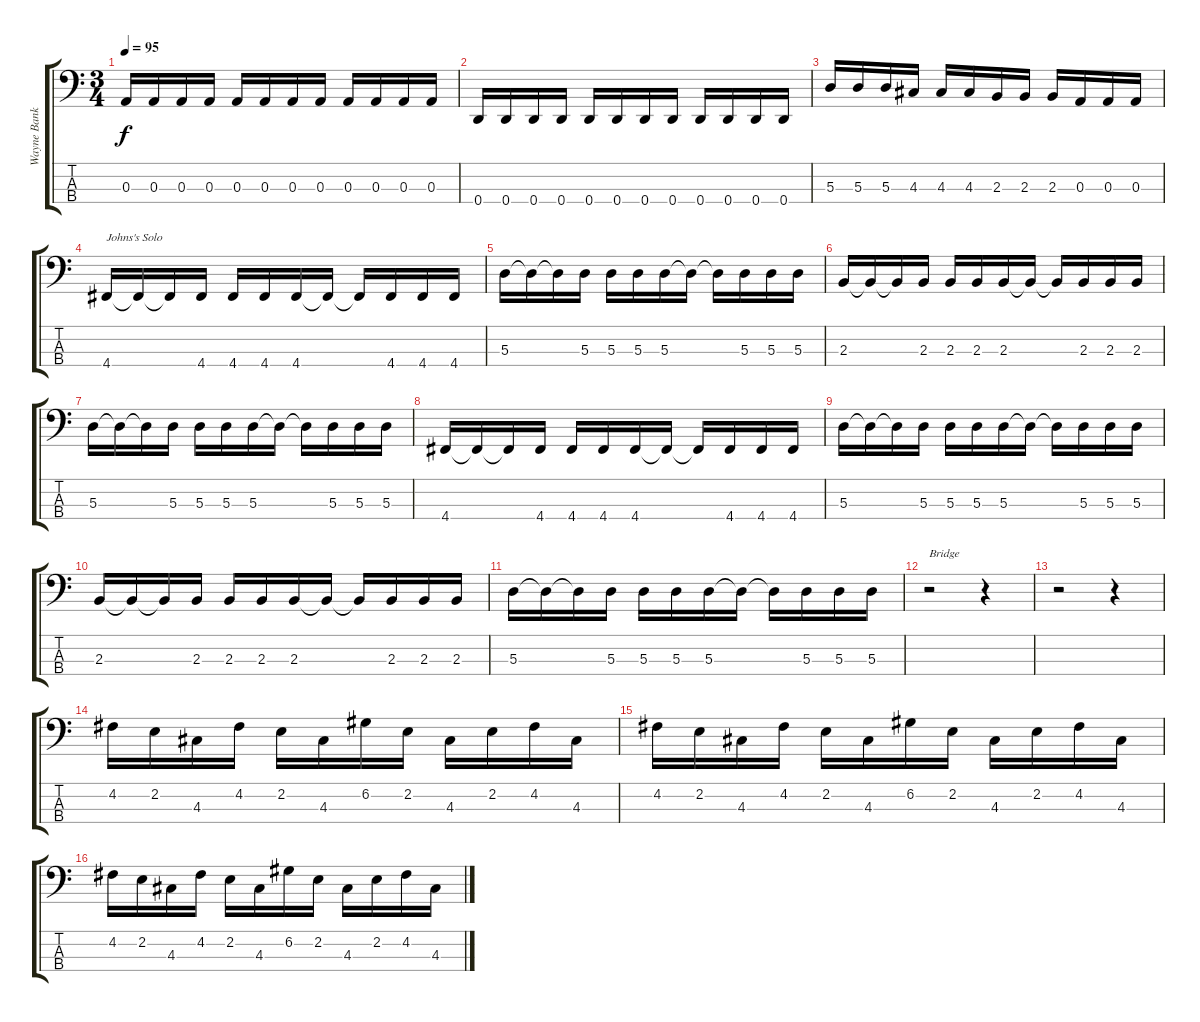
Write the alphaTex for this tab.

\track ("Wayne Banks" "Wayne Bank") {instrument electricbasspick}
\staff {score tabs}
\tuning (G2 D2 A1 D1) {hide}
\ts (3 4)
\tempo 95
\clef f4
\ks c
0.3.16{dy f} 0.3.16 0.3.16 0.3.16 0.3.16 0.3.16 0.3.16 0.3.16 0.3.16 0.3.16 0.3.16 0.3.16 |
0.4.16 0.4.16 0.4.16 0.4.16 0.4.16 0.4.16 0.4.16 0.4.16 0.4.16 0.4.16 0.4.16 0.4.16 |
5.3.16 5.3.16 5.3.16 4.3.16 4.3.16 4.3.16 2.3.16 2.3.16 2.3.16 0.3.16 0.3.16 0.3.16 |
4.4.16{txt "Johns's Solo"} 4.4{t}.16 4.4{t}.16 4.4.16 4.4.16 4.4.16 4.4.16 4.4{t}.16 4.4{t}.16 4.4.16 4.4.16 4.4.16 |
5.3.16 5.3{t}.16 5.3{t}.16 5.3.16 5.3.16 5.3.16 5.3.16 5.3{t}.16 5.3{t}.16 5.3.16 5.3.16 5.3.16 |
2.3.16 2.3{t}.16 2.3{t}.16 2.3.16 2.3.16 2.3.16 2.3.16 2.3{t}.16 2.3{t}.16 2.3.16 2.3.16 2.3.16 |
5.3.16 5.3{t}.16 5.3{t}.16 5.3.16 5.3.16 5.3.16 5.3.16 5.3{t}.16 5.3{t}.16 5.3.16 5.3.16 5.3.16 |
4.4.16 4.4{t}.16 4.4{t}.16 4.4.16 4.4.16 4.4.16 4.4.16 4.4{t}.16 4.4{t}.16 4.4.16 4.4.16 4.4.16 |
5.3.16 5.3{t}.16 5.3{t}.16 5.3.16 5.3.16 5.3.16 5.3.16 5.3{t}.16 5.3{t}.16 5.3.16 5.3.16 5.3.16 |
2.3.16 2.3{t}.16 2.3{t}.16 2.3.16 2.3.16 2.3.16 2.3.16 2.3{t}.16 2.3{t}.16 2.3.16 2.3.16 2.3.16 |
5.3.16 5.3{t}.16 5.3{t}.16 5.3.16 5.3.16 5.3.16 5.3.16 5.3{t}.16 5.3{t}.16 5.3.16 5.3.16 5.3.16 |
r.2{txt "Bridge"} r.4 |
r.2 r.4 |
4.2.16 2.2.16 4.3.16 4.2.16 2.2.16 4.3.16 6.2.16 2.2.16 4.3.16 2.2.16 4.2.16 4.3.16 |
4.2.16 2.2.16 4.3.16 4.2.16 2.2.16 4.3.16 6.2.16 2.2.16 4.3.16 2.2.16 4.2.16 4.3.16 |
4.2.16 2.2.16 4.3.16 4.2.16 2.2.16 4.3.16 6.2.16 2.2.16 4.3.16 2.2.16 4.2.16 4.3.16
